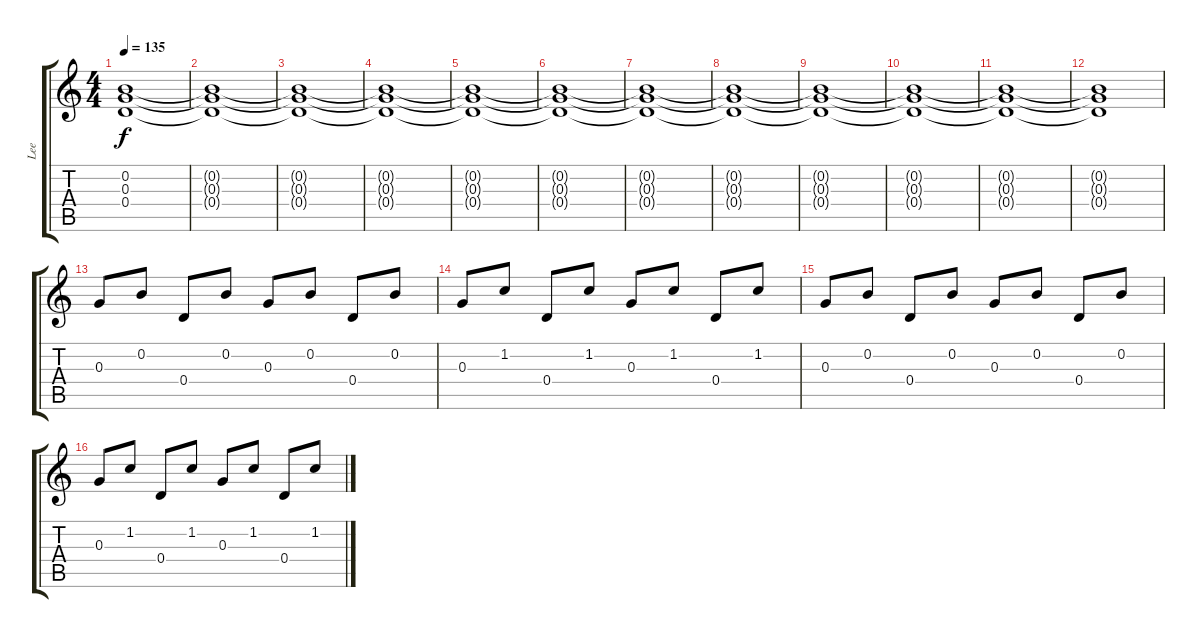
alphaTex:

\track ("Lee" "Lee") {instrument distortionguitar}
\staff {score tabs}
\tuning (E4 B3 G3 D3 G2 E2) {hide}
\ts (4 4)
\tempo 135
\clef g2
\ks c
(0.2{t} 0.3{t} 0.4{t}).1{dy f} |
(0.2{t} 0.3{t} 0.4{t}).1 |
(0.2{t} 0.3{t} 0.4{t}).1 |
(0.2{t} 0.3{t} 0.4{t}).1 |
(0.2{t} 0.3{t} 0.4{t}).1 |
(0.2{t} 0.3{t} 0.4{t}).1 |
(0.2{t} 0.3{t} 0.4{t}).1 |
(0.2{t} 0.3{t} 0.4{t}).1 |
(0.2{t} 0.3{t} 0.4{t}).1 |
(0.2{t} 0.3{t} 0.4{t}).1 |
(0.2{t} 0.3{t} 0.4{t}).1 |
(0.2{t} 0.3{t} 0.4{t}).1 |
0.3.8 0.2.8 0.4.8 0.2.8 0.3.8 0.2.8 0.4.8 0.2.8 |
0.3.8 1.2.8 0.4.8 1.2.8 0.3.8 1.2.8 0.4.8 1.2.8 |
0.3.8 0.2.8 0.4.8 0.2.8 0.3.8 0.2.8 0.4.8 0.2.8 |
0.3.8 1.2.8 0.4.8 1.2.8 0.3.8 1.2.8 0.4.8 1.2.8
